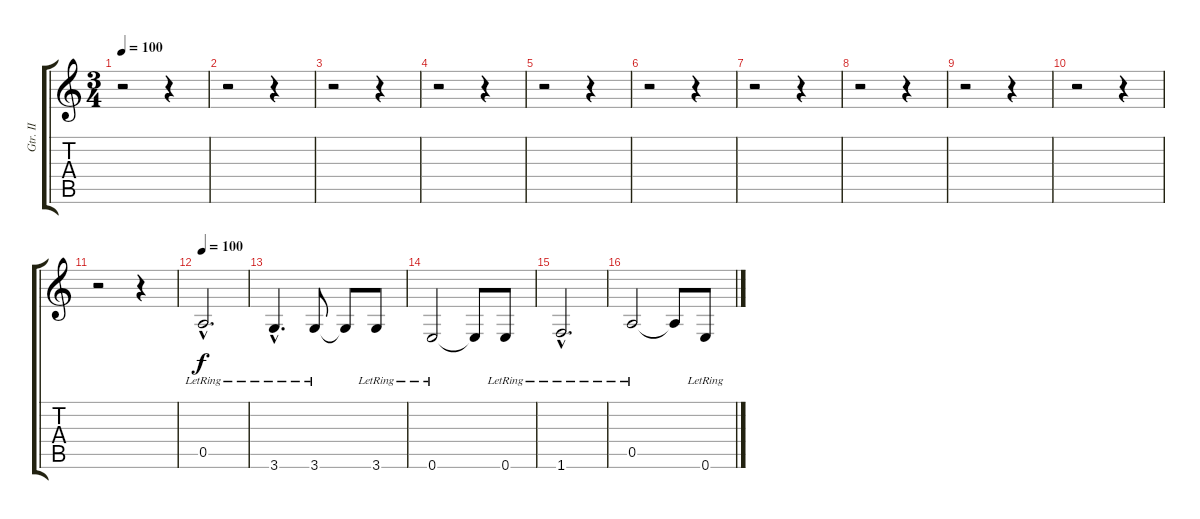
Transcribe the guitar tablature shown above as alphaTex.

\track ("Gtr. II" "Gtr. II") {instrument acousticguitarsteel}
\staff {score tabs}
\tuning (E4 B3 G3 D3 A2 E2) {hide}
\ts (3 4)
\tempo 100
\clef g2
\ks c
r.2{dy mp} r.4 |
r.2 r.4 |
r.2 r.4 |
r.2 r.4 |
r.2 r.4 |
r.2 r.4 |
r.2 r.4 |
r.2 r.4 |
r.2 r.4 |
r.2 r.4 |
r.2 r.4 |
\tempo 100
0.5{hac lr}.2{d dy f volume 16 instrument acousticguitarsteel} |
3.6{hac lr}.4{d} 3.6{lr}.8 3.6{t}.8 3.6{lr}.8 |
0.6{lr}.2 0.6{t}.8 0.6{lr}.8 |
1.6{hac lr}.2{d} |
0.5{lr}.2 0.5{t}.8 0.6{lr}.8
